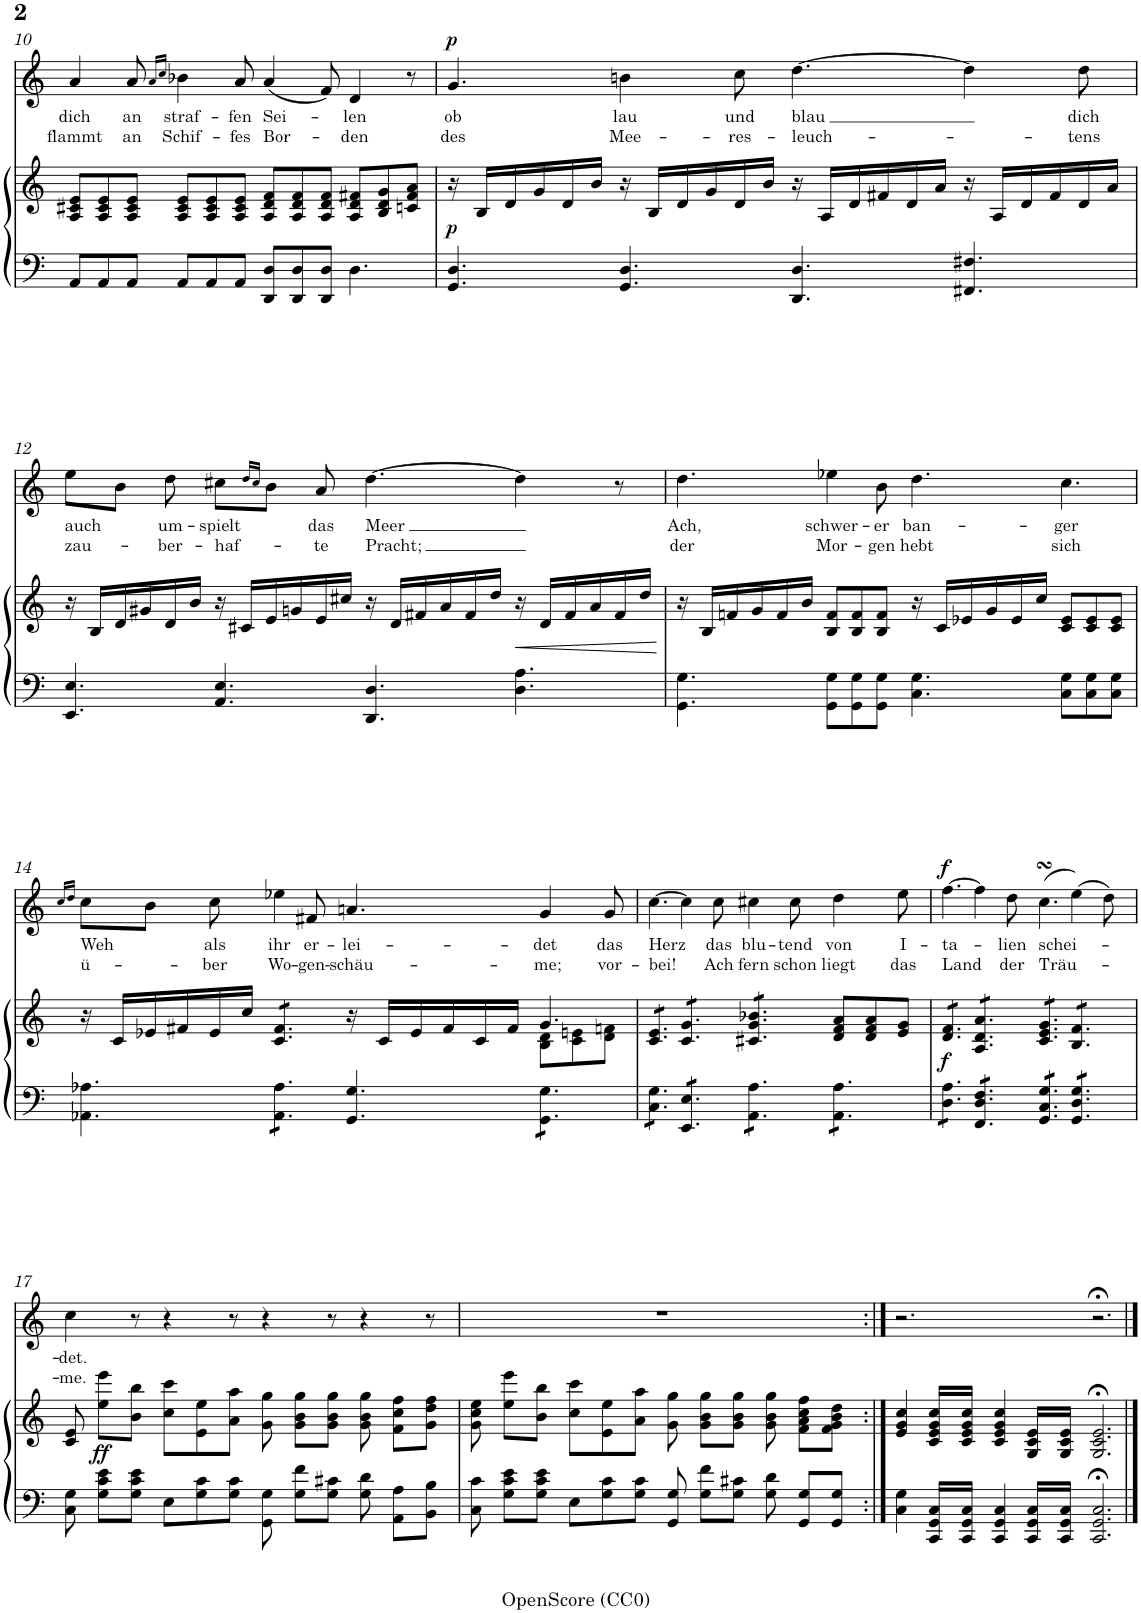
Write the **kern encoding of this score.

**kern	**kern	**dynam	**kern	**text	**text	**dynam
*part2	*part2	*part2	*part1	*part1	*part1	*part1
*staff3	*staff2	*staff2/3	*staff1	*staff1	*staff1	*staff1
*I"Pianoforte	*	*	*I"Singstimme Voice	*	*	*
*I'Pno	*	*	*	*	*	*
!!LO:PB:g=z
*clefF4	*clefG2	*	*clefG2	*	*	*
*k[]	*k[]	*	*k[]	*	*	*
*M12/8	*M12/8	*	*M12/8	*	*	*
=10	=10	=10	=10	=10	=10	=10
!	!	!	!	!LO:LY:b	!LO:LY:b	!
8AA/L	8A/ 8c#X/ 8e/L	.	4a/	dich	flammt	.
8AA/	8A/ 8c#/ 8e/	.	.	.	.	.
!	!	!	!	!LO:LY:b	!LO:LY:b	!
8AA/J	8A/ 8c#/ 8e/J	.	8a/	an	an	.
.	.	.	16qa/LL	.	.	.
.	.	.	16qcc/JJ	.	.	.
!	!	!	!	!LO:LY:b	!LO:LY:b	!
8AA/L	8A/ 8c#/ 8e/L	.	4b-X\	straf-	Schif-	.
8AA/	8A/ 8c#/ 8e/	.	.	.	.	.
!	!	!	!	!LO:LY:b	!LO:LY:b	!
8AA/J	8A/ 8c#/ 8e/J	.	8a/	-fen	-fes	.
!	!	!	!	!LO:LY:b	!LO:LY:b	!
8DD/ 8D/L	8A/ 8d/ 8f/L	.	(4a/	Sei-	Bor-	.
8DD/ 8D/	8A/ 8d/ 8f/	.	.	.	.	.
8DD/ 8D/J	8A/ 8d/ 8f/J	.	8f/)	.	.	.
!	!	!	!	!LO:LY:b	!LO:LY:b	!
4.D\	8A/ 8d/ 8f#X/L	.	4d/	-len	-den	.
.	8B/ 8d/ 8g/	.	.	.	.	.
.	8cn/ 8f#/ 8a/J	.	8r	.	.	.
=11	=11	=11	=11	=11	=11	=11
!	!	!LO:DY:b	!	!LO:LY:b	!LO:LY:b	!LO:DY:a
4.GG/ 4.D/	16r	p	4.g/	ob	des	p
.	16B/LL	.	.	.	.	.
.	16d/	.	.	.	.	.
.	16g/	.	.	.	.	.
.	16d/	.	.	.	.	.
.	16b/JJ	.	.	.	.	.
!	!	!	!	!LO:LY:b	!LO:LY:b	!
4.GG/ 4.D/	16r	.	4bn\	lau	Mee-	.
.	16B/LL	.	.	.	.	.
.	16d/	.	.	.	.	.
.	16g/	.	.	.	.	.
!	!	!	!	!LO:LY:b	!LO:LY:b	!
.	16d/	.	8cc\	und	-res-	.
.	16b/JJ	.	.	.	.	.
!	!	!	!	!LO:LY:b	!LO:LY:b	!
4.DD/ 4.D/	16r	.	[4.dd\	blau	-leuch-	.
.	16A/LL	.	.	.	.	.
.	16d/	.	.	.	.	.
.	16f#X/	.	.	.	.	.
.	16d/	.	.	.	.	.
.	16a/JJ	.	.	.	.	.
4.FF#X/ 4.F#X/	16r	.	4dd\]	.	.	.
.	16A/LL	.	.	.	.	.
.	16d/	.	.	.	.	.
.	16f#/	.	.	.	.	.
!	!	!	!	!LO:LY:b	!LO:LY:b	!
.	16d/	.	8dd\	dich	-tens	.
.	16a/JJ	.	.	.	.	.
!!LO:LB:g=z
=12	=12	=12	=12	=12	=12	=12
!	!	!	!	!LO:LY:b	!LO:LY:b	!
4.EE/ 4.E/	16r	.	8ee\L	auch	zau-	.
.	16B/LL	.	.	.	.	.
.	16d/	.	8b\J	.	.	.
.	16g#X/	.	.	.	.	.
!	!	!	!	!LO:LY:b	!LO:LY:b	!
.	16d/	.	8dd\	um-	-ber-	.
.	16b/JJ	.	.	.	.	.
!	!	!	!	!LO:LY:b	!LO:LY:b	!
4.AA/ 4.E/	16r	.	8cc#X\L	-spielt	-haf-	.
.	16c#X/LL	.	.	.	.	.
.	.	.	16qdd/LL	.	.	.
.	.	.	16qcc#/JJ	.	.	.
.	16e/	.	8b\J	.	.	.
.	16gn/	.	.	.	.	.
!	!	!	!	!LO:LY:b	!LO:LY:b	!
.	16e/	.	8a/	das	-te	.
.	16cc#X/JJ	.	.	.	.	.
!	!	!	!	!LO:LY:b	!LO:LY:b	!
4.DD/ 4.D/	16r	.	[4.dd\	Meer	Pracht;	.
.	16d/LL	.	.	.	.	.
.	16f#X/	.	.	.	.	.
.	16a/	.	.	.	.	.
.	16f#/	.	.	.	.	.
.	16dd/JJ	.	.	.	.	.
!	!	!LO:HP:b	!	!	!	!
4.D\ 4.A\	16r	<	4dd\]	.	.	.
.	16d/LL	.	.	.	.	.
.	16f#/	.	.	.	.	.
.	16a/	.	.	.	.	.
.	16f#/	.	8r	.	.	.
.	16dd/JJ	.	.	.	.	.
.	.	[	.	.	.	.
=13	=13	=13	=13	=13	=13	=13
!	!	!	!	!LO:LY:b	!LO:LY:b	!
4.GG\ 4.G\	16r	.	4.dd\	Ach,	der	.
.	16B/LL	.	.	.	.	.
.	16fn/	.	.	.	.	.
.	16g/	.	.	.	.	.
.	16f/	.	.	.	.	.
.	16b/JJ	.	.	.	.	.
!	!	!	!	!LO:LY:b	!LO:LY:b	!
8GG\ 8G\L	8B/ 8f/L	.	4ee-X\	schwer-	Mor-	.
8GG\ 8G\	8B/ 8f/	.	.	.	.	.
!	!	!	!	!LO:LY:b	!LO:LY:b	!
8GG\ 8G\J	8B/ 8f/J	.	8b\	-er	-gen	.
!	!	!	!	!LO:LY:b	!LO:LY:b	!
4.C\ 4.G\	16r	.	4.dd\	ban-	hebt	.
.	16c/LL	.	.	.	.	.
.	16e-X/	.	.	.	.	.
.	16g/	.	.	.	.	.
.	16e-/	.	.	.	.	.
.	16cc/JJ	.	.	.	.	.
!	!	!	!	!LO:LY:b	!LO:LY:b	!
8C\ 8G\L	8c/ 8e-/L	.	4.cc\	-ger	sich	.
8C\ 8G\	8c/ 8e-/	.	.	.	.	.
8C\ 8G\J	8c/ 8e-/J	.	.	.	.	.
!!LO:LB:g=z
=14	=14	=14	=14	=14	=14	=14
.	.	.	16qcc/LL	.	.	.
.	.	.	16qdd/JJ	.	.	.
*	*^	*	*	*	*	*
!	!	!	!	!	!LO:LY:b	!LO:LY:b	!
4.AA-X\ 4.A-X\	16r	4.ryy	.	8cc\L	Weh	ü-	.
.	16c/LL	.	.	.	.	.	.
.	16e-X/	.	.	8b\J	.	.	.
.	16f#X/	.	.	.	.	.	.
!	!	!	!	!	!LO:LY:b	!LO:LY:b	!
.	16e-/	.	.	8cc\	als	-ber	.
.	16cc/JJ	.	.	.	.	.	.
!	!	!	!	!	!LO:LY:b	!LO:LY:b	!
*tremolo	*	*	*	*	*	*	*
*	*tremolo	*	*	*	*	*	*
8AA-\ 8A-\L	8c/ 8f#/L	4.ryy	.	4ee-X\	ihr	Wo-	.
8AA-\ 8A-\	8c/ 8f#/	.	.	.	.	.	.
!	!	!	!	!	!LO:LY:b	!LO:LY:b	!
8AA-\ 8A-\J	8c/ 8f#/J	.	.	8f#X/	er-	-gen-	.
*	*Xtremolo	*	*	*	*	*	*
*Xtremolo	*	*	*	*	*	*	*
!	!	!	!	!	!LO:LY:b	!LO:LY:b	!
4.GG/ 4.G/	16r	4.ryy	.	4.an/	-lei-	-schäu-	.
.	16c/LL	.	.	.	.	.	.
.	16e-/	.	.	.	.	.	.
.	16f#/	.	.	.	.	.	.
.	16c/	.	.	.	.	.	.
.	16f#/JJ	.	.	.	.	.	.
!	!	!	!	!	!LO:LY:b	!LO:LY:b	!
*tremolo	*	*	*	*	*	*	*
8GG\ 8G\L	4.g/	8B\ 8d\L	.	4g/	-det	-me;	.
8GG\ 8G\	.	8c\ 8en\	.	.	.	.	.
!	!	!	!	!	!LO:LY:b	!LO:LY:b	!
8GG\ 8G\J	.	8d\ 8fn\J	.	8g/	das	vor-	.
=15	=15	=15	=15	=15	=15	=15	=15
!	!	!	!	!	!LO:LY:b	!LO:LY:b	!
*	*v	*v	*	*	*	*	*
*	*tremolo	*	*	*	*	*
8C\ 8G\L	8c/ 8e/L	.	[4.cc\	Herz	-bei!	.
8C\ 8G\	8c/ 8e/	.	.	.	.	.
8C\ 8G\J	8c/ 8e/J	.	.	.	.	.
8EE/ 8E/L	8c/ 8g/L	.	4cc\]	.	.	.
8EE/ 8E/	8c/ 8g/	.	.	.	.	.
!	!	!	!	!LO:LY:b	!LO:LY:b	!
8EE/ 8E/J	8c/ 8g/J	.	8cc\	das	Ach	.
!	!	!	!	!LO:LY:b	!LO:LY:b	!
8AA\ 8A\L	8c#X/ 8g/ 8b-X/L	.	4cc#X\	blu-	fern	.
8AA\ 8A\	8c#X/ 8g/ 8b-X/	.	.	.	.	.
!	!	!	!	!LO:LY:b	!LO:LY:b	!
8AA\ 8A\J	8c#X/ 8g/ 8b-X/J	.	8cc#\	-tend	schon	.
*	*Xtremolo	*	*	*	*	*
!	!	!	!	!LO:LY:b	!LO:LY:b	!
8AA\ 8A\L	8d/ 8f/ 8a/L	.	4dd\	von	liegt	.
8AA\ 8A\	8d/ 8f/ 8a/	.	.	.	.	.
!	!	!	!	!LO:LY:b	!LO:LY:b	!
8AA\ 8A\J	8e/ 8g/J	.	8ee\	I-	das	.
=16	=16	=16	=16	=16	=16	=16
!	!	!LO:DY:b	!	!LO:LY:b	!LO:LY:b	!LO:DY:a
*	*tremolo	*	*	*	*	*
8D\ 8A\L	8d/ 8f/L	f	[4.ff\	-ta-	Land	f
8D\ 8A\	8d/ 8f/	.	.	.	.	.
8D\ 8A\J	8d/ 8f/J	.	.	.	.	.
8FF/ 8D/ 8F/L	8A/ 8d/ 8a/L	.	4ff\]	.	.	.
8FF/ 8D/ 8F/	8A/ 8d/ 8a/	.	.	.	.	.
!	!	!	!	!LO:LY:b	!LO:LY:b	!
8FF/ 8D/ 8F/J	8A/ 8d/ 8a/J	.	8dd\	-lien	der	.
!	!	!	!	!LO:LY:b	!LO:LY:b	!
8GG/ 8C/ 8G/L	8c/ 8e/ 8g/L	.	(4.ccsSSs\	schei-	Träu-	.
8GG/ 8C/ 8G/	8c/ 8e/ 8g/	.	.	.	.	.
8GG/ 8C/ 8G/J	8c/ 8e/ 8g/J	.	.	.	.	.
8GG/ 8D/ 8G/L	8B/ 8f/L	.	(4ee\)	.	.	.
8GG/ 8D/ 8G/	8B/ 8f/	.	.	.	.	.
8GG/ 8D/ 8G/J	8B/ 8f/J	.	8dd\)	.	.	.
*	*Xtremolo	*	*	*	*	*
*Xtremolo	*	*	*	*	*	*
!!LO:LB:g=z
=17	=17	=17	=17	=17	=17	=17
!	!	!	!	!LO:LY:b	!LO:LY:b	!
8C\ 8G\	8c/ 8e/	.	4cc\	-det.	-me.	.
!	!	!LO:DY:b	!	!	!	!
8G\ 8c\ 8e\L	8ee\ 8eee\L	ff	.	.	.	.
8G\ 8c\ 8e\J	8b\ 8bb\J	.	8r	.	.	.
8E\L	8cc\ 8ccc\L	.	4r	.	.	.
8G\ 8c\	8e\ 8ee\	.	.	.	.	.
8G\ 8c\J	8a\ 8aa\J	.	8r	.	.	.
8GG\ 8G\	8g\ 8gg\	.	4r	.	.	.
8G\ 8f\L	8g\ 8b\ 8gg\L	.	.	.	.	.
8G\ 8c#X\J	8g\ 8b\ 8gg\J	.	8r	.	.	.
8G\ 8d\	8g\ 8b\ 8gg\	.	4r	.	.	.
8AA\ 8A\L	8f\ 8cc\ 8ff\L	.	.	.	.	.
8BB\ 8B\J	8g\ 8dd\ 8ff\J	.	8r	.	.	.
=18	=18	=18	=18	=18	=18	=18
8C\ 8c\	8g\ 8cc\ 8ee\	.	1.r	.	.	.
8G\ 8c\ 8e\L	8ee\ 8eee\L	.	.	.	.	.
8G\ 8c\ 8e\J	8b\ 8bb\J	.	.	.	.	.
8E\L	8cc\ 8ccc\L	.	.	.	.	.
8G\ 8c\	8e\ 8ee\	.	.	.	.	.
8G\ 8c\J	8a\ 8aa\J	.	.	.	.	.
8GG/ 8G/	8g\ 8gg\	.	.	.	.	.
8G\ 8f\L	8g\ 8b\ 8gg\L	.	.	.	.	.
8G\ 8c#X\J	8g\ 8b\ 8gg\J	.	.	.	.	.
8G\ 8d\	8g\ 8b\ 8gg\	.	.	.	.	.
8GG/ 8G/L	8f\ 8a\ 8cc\ 8ff\L	.	.	.	.	.
8GG/ 8G/J	8f\ 8g\ 8b\ 8dd\J	.	.	.	.	.
=19:|!	=19:|!	=19:|!	=19:|!	=19:|!	=19:|!	=19:|!
4C\ 4G\	4e/ 4g/ 4cc/	.	2.r	.	.	.
16CC/ 16GG/ 16C/LL	16c/ 16e/ 16g/ 16cc/LL	.	.	.	.	.
16CC/ 16GG/ 16C/JJ	16c/ 16e/ 16g/ 16cc/JJ	.	.	.	.	.
4CC/ 4GG/ 4C/	4c/ 4e/ 4g/ 4cc/	.	.	.	.	.
16CC/ 16GG/ 16C/LL	16G/ 16c/ 16e/LL	.	.	.	.	.
16CC/ 16GG/ 16C/JJ	16G/ 16c/ 16e/JJ	.	.	.	.	.
2.CC/;< 2.GG/;< 2.C/;<	2.G/;< 2.c/;< 2.e/;<	.	2.r;<	.	.	.
==	==	==	==	==	==	==
*-	*-	*-	*-	*-	*-	*-
